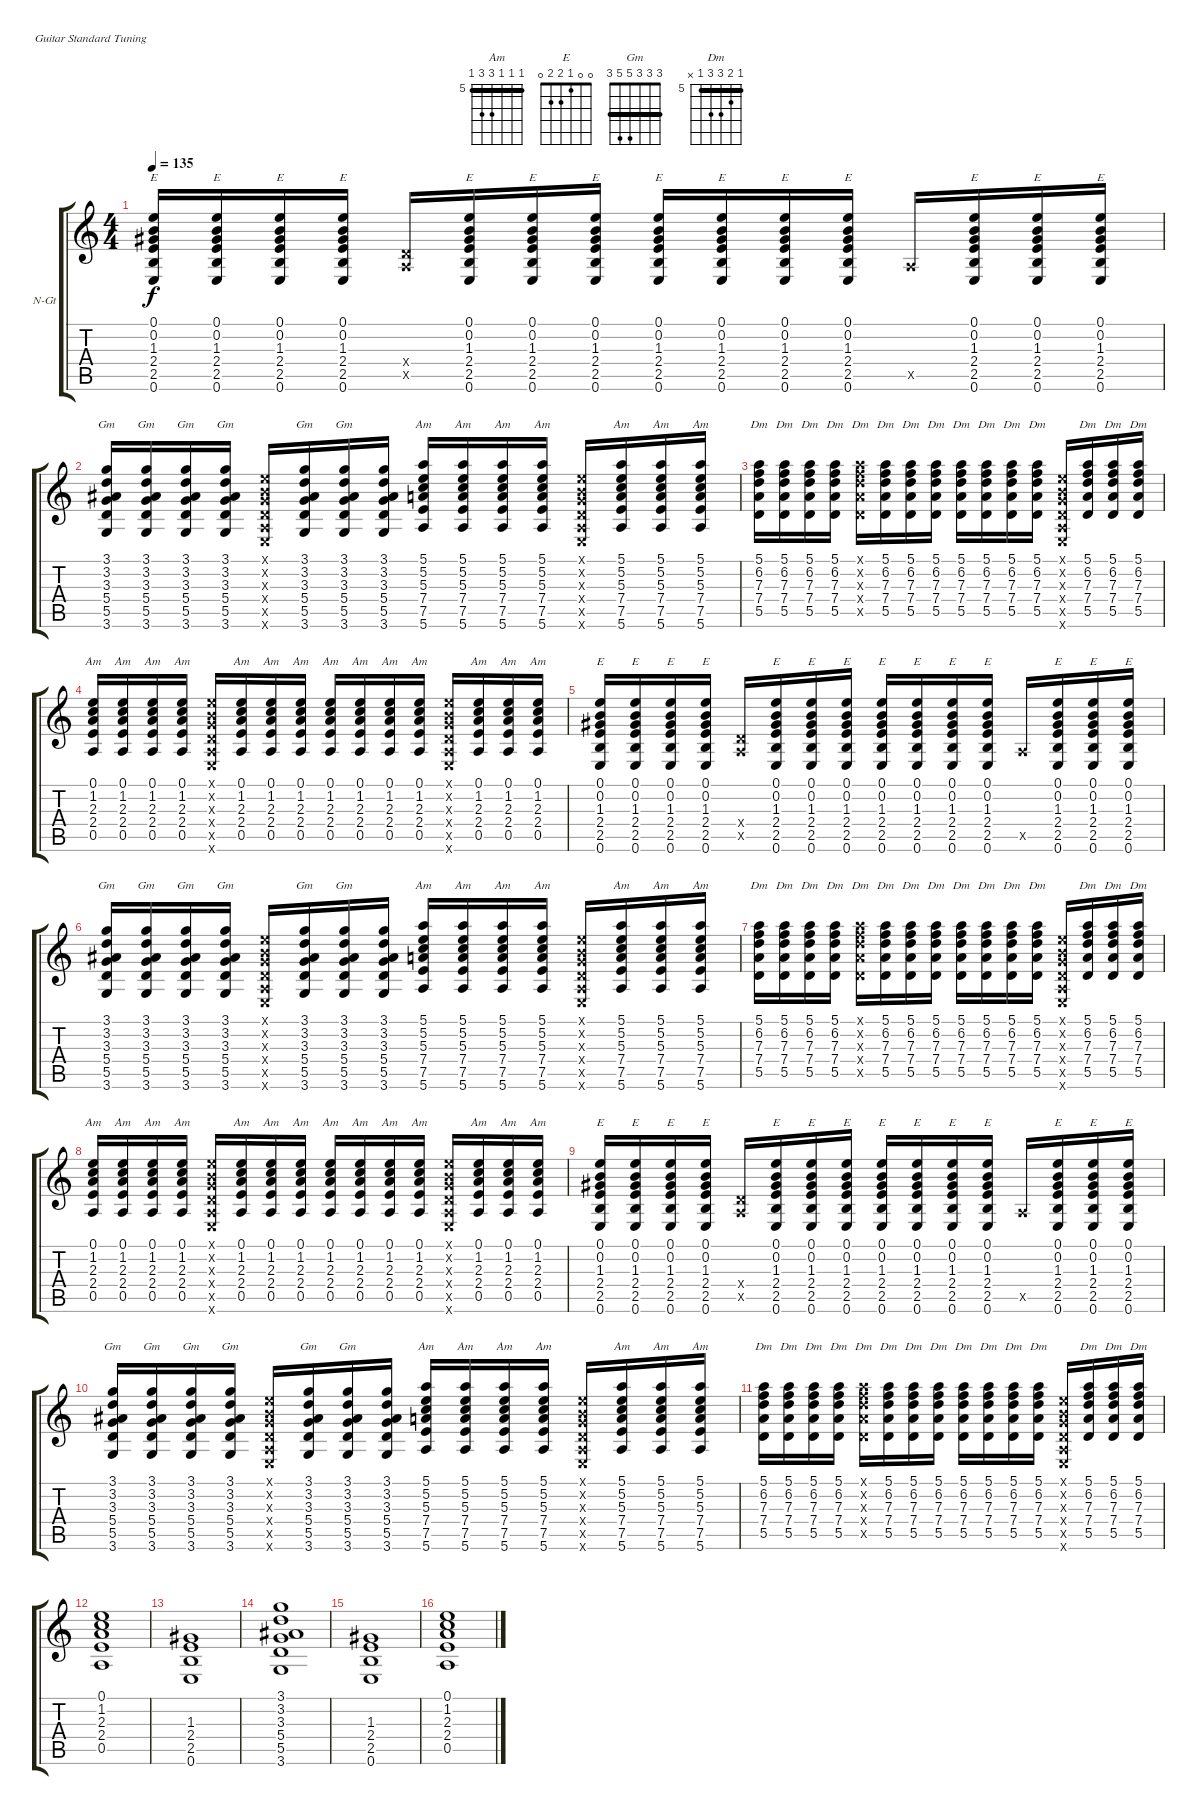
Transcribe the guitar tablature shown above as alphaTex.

\bracketExtendMode groupsimilarinstruments
\firstSystemTrackNameOrientation horizontal
\otherSystemsTrackNameOrientation horizontal
\track ("Gabriela" "N-Gt") {instrument acousticguitarnylon}
\staff {score tabs}
\tuning (E4 B3 G3 D3 A2 E2)
\chord ("Am" 0 1 2 2 0 x)
\chord ("E" 0 0 1 2 2 0)
\chord ("Gm" 3 3 3 5 5 3) {barre (3 3 3)}
\chord ("Am" 5 5 5 7 7 5) {firstfret 5 barre (5 5 5)}
\chord ("Dm" 5 6 7 7 5 x) {firstfret 5 barre 5}
\ts (4 4)
\tempo 135
\clef g2
\ks c
(0.1 0.2 1.3 2.4 2.5 0.6).16{ch "E" dy f} (0.1 0.2 1.3 2.4 2.5 0.6).16{ch "E"} (0.1 0.2 1.3 2.4 2.5 0.6).16{ch "E"} (0.1 0.2 1.3 2.4 2.5 0.6).16{ch "E"} (0.4{x} 0.5{x}).16 (0.1 0.2 1.3 2.4 2.5 0.6).16{ch "E"} (0.1 0.2 1.3 2.4 2.5 0.6).16{ch "E"} (0.1 0.2 1.3 2.4 2.5 0.6).16{ch "E"} (0.1 0.2 1.3 2.4 2.5 0.6).16{ch "E"} (0.1 0.2 1.3 2.4 2.5 0.6).16{ch "E"} (0.1 0.2 1.3 2.4 2.5 0.6).16{ch "E"} (0.1 0.2 1.3 2.4 2.5 0.6).16{ch "E"} 0.5{x}.16 (0.1 0.2 1.3 2.4 2.5 0.6).16{ch "E"} (0.1 0.2 1.3 2.4 2.5 0.6).16{ch "E"} (0.1 0.2 1.3 2.4 2.5 0.6).16{ch "E"} |
(3.1 3.2 3.3 5.4 5.5 3.6).16{ch "Gm"} (3.1 3.2 3.3 5.4 5.5 3.6).16{ch "Gm"} (3.1 3.2 3.3 5.4 5.5 3.6).16{ch "Gm"} (3.1 3.2 3.3 5.4 5.5 3.6).16{ch "Gm"} (0.1{x} 0.2{x} 0.3{x} 0.4{x} 0.5{x} 0.6{x}).16 (3.1 3.2 3.3 5.4 5.5 3.6).16{ch "Gm"} (3.1 3.2 3.3 5.4 5.5 3.6).16{ch "Gm"} (3.1 3.2 3.3 5.4 5.5 3.6).16 (5.1 5.2 5.3 7.4 7.5 5.6).16{ch "Am"} (5.1 5.2 5.3 7.4 7.5 5.6).16{ch "Am"} (5.1 5.2 5.3 7.4 7.5 5.6).16{ch "Am"} (5.1 5.2 5.3 7.4 7.5 5.6).16{ch "Am"} (0.1{x} 0.2{x} 0.3{x} 0.4{x} 0.5{x} 0.6{x}).16 (5.1 5.2 5.3 7.4 7.5 5.6).16{ch "Am"} (5.1 5.2 5.3 7.4 7.5 5.6).16{ch "Am"} (5.1 5.2 5.3 7.4 7.5 5.6).16{ch "Am"} |
(5.1 6.2 7.3 7.4 5.5).16{ch "Dm"} (5.1 6.2 7.3 7.4 5.5).16{ch "Dm"} (5.1 6.2 7.3 7.4 5.5).16{ch "Dm"} (5.1 6.2 7.3 7.4 5.5).16{ch "Dm"} (5.1{x} 6.2{x} 7.3{x} 7.4{x} 5.5{x}).16{ch "Dm"} (5.1 6.2 7.3 7.4 5.5).16{ch "Dm"} (5.1 6.2 7.3 7.4 5.5).16{ch "Dm"} (5.1 6.2 7.3 7.4 5.5).16{ch "Dm"} (5.1 6.2 7.3 7.4 5.5).16{ch "Dm"} (5.1 6.2 7.3 7.4 5.5).16{ch "Dm"} (5.1 6.2 7.3 7.4 5.5).16{ch "Dm"} (5.1 6.2 7.3 7.4 5.5).16{ch "Dm"} (0.1{x} 0.2{x} 0.3{x} 0.4{x} 0.5{x} 0.6{x}).16 (5.1 6.2 7.3 7.4 5.5).16{ch "Dm"} (5.1 6.2 7.3 7.4 5.5).16{ch "Dm"} (5.1 6.2 7.3 7.4 5.5).16{ch "Dm"} |
(0.1 1.2 2.3 2.4 0.5).16{ch "Am"} (0.1 1.2 2.3 2.4 0.5).16{ch "Am"} (0.1 1.2 2.3 2.4 0.5).16{ch "Am"} (0.1 1.2 2.3 2.4 0.5).16{ch "Am"} (0.1{x} 0.2{x} 0.3{x} 0.4{x} 0.5{x} 0.6{x}).16 (0.1 1.2 2.3 2.4 0.5).16{ch "Am"} (0.1 1.2 2.3 2.4 0.5).16{ch "Am"} (0.1 1.2 2.3 2.4 0.5).16{ch "Am"} (0.1 1.2 2.3 2.4 0.5).16{ch "Am"} (0.1 1.2 2.3 2.4 0.5).16{ch "Am"} (0.1 1.2 2.3 2.4 0.5).16{ch "Am"} (0.1 1.2 2.3 2.4 0.5).16{ch "Am"} (0.1{x} 0.2{x} 0.3{x} 0.4{x} 0.5{x} 0.6{x}).16 (0.1 1.2 2.3 2.4 0.5).16{ch "Am"} (0.1 1.2 2.3 2.4 0.5).16{ch "Am"} (0.1 1.2 2.3 2.4 0.5).16{ch "Am"} |
(0.1 0.2 1.3 2.4 2.5 0.6).16{ch "E"} (0.1 0.2 1.3 2.4 2.5 0.6).16{ch "E"} (0.1 0.2 1.3 2.4 2.5 0.6).16{ch "E"} (0.1 0.2 1.3 2.4 2.5 0.6).16{ch "E"} (0.4{x} 0.5{x}).16 (0.1 0.2 1.3 2.4 2.5 0.6).16{ch "E"} (0.1 0.2 1.3 2.4 2.5 0.6).16{ch "E"} (0.1 0.2 1.3 2.4 2.5 0.6).16{ch "E"} (0.1 0.2 1.3 2.4 2.5 0.6).16{ch "E"} (0.1 0.2 1.3 2.4 2.5 0.6).16{ch "E"} (0.1 0.2 1.3 2.4 2.5 0.6).16{ch "E"} (0.1 0.2 1.3 2.4 2.5 0.6).16{ch "E"} 0.5{x}.16 (0.1 0.2 1.3 2.4 2.5 0.6).16{ch "E"} (0.1 0.2 1.3 2.4 2.5 0.6).16{ch "E"} (0.1 0.2 1.3 2.4 2.5 0.6).16{ch "E"} |
(3.1 3.2 3.3 5.4 5.5 3.6).16{ch "Gm"} (3.1 3.2 3.3 5.4 5.5 3.6).16{ch "Gm"} (3.1 3.2 3.3 5.4 5.5 3.6).16{ch "Gm"} (3.1 3.2 3.3 5.4 5.5 3.6).16{ch "Gm"} (0.1{x} 0.2{x} 0.3{x} 0.4{x} 0.5{x} 0.6{x}).16 (3.1 3.2 3.3 5.4 5.5 3.6).16{ch "Gm"} (3.1 3.2 3.3 5.4 5.5 3.6).16{ch "Gm"} (3.1 3.2 3.3 5.4 5.5 3.6).16 (5.1 5.2 5.3 7.4 7.5 5.6).16{ch "Am"} (5.1 5.2 5.3 7.4 7.5 5.6).16{ch "Am"} (5.1 5.2 5.3 7.4 7.5 5.6).16{ch "Am"} (5.1 5.2 5.3 7.4 7.5 5.6).16{ch "Am"} (0.1{x} 0.2{x} 0.3{x} 0.4{x} 0.5{x} 0.6{x}).16 (5.1 5.2 5.3 7.4 7.5 5.6).16{ch "Am"} (5.1 5.2 5.3 7.4 7.5 5.6).16{ch "Am"} (5.1 5.2 5.3 7.4 7.5 5.6).16{ch "Am"} |
(5.1 6.2 7.3 7.4 5.5).16{ch "Dm"} (5.1 6.2 7.3 7.4 5.5).16{ch "Dm"} (5.1 6.2 7.3 7.4 5.5).16{ch "Dm"} (5.1 6.2 7.3 7.4 5.5).16{ch "Dm"} (5.1{x} 6.2{x} 7.3{x} 7.4{x} 5.5{x}).16{ch "Dm"} (5.1 6.2 7.3 7.4 5.5).16{ch "Dm"} (5.1 6.2 7.3 7.4 5.5).16{ch "Dm"} (5.1 6.2 7.3 7.4 5.5).16{ch "Dm"} (5.1 6.2 7.3 7.4 5.5).16{ch "Dm"} (5.1 6.2 7.3 7.4 5.5).16{ch "Dm"} (5.1 6.2 7.3 7.4 5.5).16{ch "Dm"} (5.1 6.2 7.3 7.4 5.5).16{ch "Dm"} (0.1{x} 0.2{x} 0.3{x} 0.4{x} 0.5{x} 0.6{x}).16 (5.1 6.2 7.3 7.4 5.5).16{ch "Dm"} (5.1 6.2 7.3 7.4 5.5).16{ch "Dm"} (5.1 6.2 7.3 7.4 5.5).16{ch "Dm"} |
(0.1 1.2 2.3 2.4 0.5).16{ch "Am"} (0.1 1.2 2.3 2.4 0.5).16{ch "Am"} (0.1 1.2 2.3 2.4 0.5).16{ch "Am"} (0.1 1.2 2.3 2.4 0.5).16{ch "Am"} (0.1{x} 0.2{x} 0.3{x} 0.4{x} 0.5{x} 0.6{x}).16 (0.1 1.2 2.3 2.4 0.5).16{ch "Am"} (0.1 1.2 2.3 2.4 0.5).16{ch "Am"} (0.1 1.2 2.3 2.4 0.5).16{ch "Am"} (0.1 1.2 2.3 2.4 0.5).16{ch "Am"} (0.1 1.2 2.3 2.4 0.5).16{ch "Am"} (0.1 1.2 2.3 2.4 0.5).16{ch "Am"} (0.1 1.2 2.3 2.4 0.5).16{ch "Am"} (0.1{x} 0.2{x} 0.3{x} 0.4{x} 0.5{x} 0.6{x}).16 (0.1 1.2 2.3 2.4 0.5).16{ch "Am"} (0.1 1.2 2.3 2.4 0.5).16{ch "Am"} (0.1 1.2 2.3 2.4 0.5).16{ch "Am"} |
(0.1 0.2 1.3 2.4 2.5 0.6).16{ch "E"} (0.1 0.2 1.3 2.4 2.5 0.6).16{ch "E"} (0.1 0.2 1.3 2.4 2.5 0.6).16{ch "E"} (0.1 0.2 1.3 2.4 2.5 0.6).16{ch "E"} (0.4{x} 0.5{x}).16 (0.1 0.2 1.3 2.4 2.5 0.6).16{ch "E"} (0.1 0.2 1.3 2.4 2.5 0.6).16{ch "E"} (0.1 0.2 1.3 2.4 2.5 0.6).16{ch "E"} (0.1 0.2 1.3 2.4 2.5 0.6).16{ch "E"} (0.1 0.2 1.3 2.4 2.5 0.6).16{ch "E"} (0.1 0.2 1.3 2.4 2.5 0.6).16{ch "E"} (0.1 0.2 1.3 2.4 2.5 0.6).16{ch "E"} 0.5{x}.16 (0.1 0.2 1.3 2.4 2.5 0.6).16{ch "E"} (0.1 0.2 1.3 2.4 2.5 0.6).16{ch "E"} (0.1 0.2 1.3 2.4 2.5 0.6).16{ch "E"} |
(3.1 3.2 3.3 5.4 5.5 3.6).16{ch "Gm"} (3.1 3.2 3.3 5.4 5.5 3.6).16{ch "Gm"} (3.1 3.2 3.3 5.4 5.5 3.6).16{ch "Gm"} (3.1 3.2 3.3 5.4 5.5 3.6).16{ch "Gm"} (0.1{x} 0.2{x} 0.3{x} 0.4{x} 0.5{x} 0.6{x}).16 (3.1 3.2 3.3 5.4 5.5 3.6).16{ch "Gm"} (3.1 3.2 3.3 5.4 5.5 3.6).16{ch "Gm"} (3.1 3.2 3.3 5.4 5.5 3.6).16 (5.1 5.2 5.3 7.4 7.5 5.6).16{ch "Am"} (5.1 5.2 5.3 7.4 7.5 5.6).16{ch "Am"} (5.1 5.2 5.3 7.4 7.5 5.6).16{ch "Am"} (5.1 5.2 5.3 7.4 7.5 5.6).16{ch "Am"} (0.1{x} 0.2{x} 0.3{x} 0.4{x} 0.5{x} 0.6{x}).16 (5.1 5.2 5.3 7.4 7.5 5.6).16{ch "Am"} (5.1 5.2 5.3 7.4 7.5 5.6).16{ch "Am"} (5.1 5.2 5.3 7.4 7.5 5.6).16{ch "Am"} |
(5.1 6.2 7.3 7.4 5.5).16{ch "Dm"} (5.1 6.2 7.3 7.4 5.5).16{ch "Dm"} (5.1 6.2 7.3 7.4 5.5).16{ch "Dm"} (5.1 6.2 7.3 7.4 5.5).16{ch "Dm"} (5.1{x} 6.2{x} 7.3{x} 7.4{x} 5.5{x}).16{ch "Dm"} (5.1 6.2 7.3 7.4 5.5).16{ch "Dm"} (5.1 6.2 7.3 7.4 5.5).16{ch "Dm"} (5.1 6.2 7.3 7.4 5.5).16{ch "Dm"} (5.1 6.2 7.3 7.4 5.5).16{ch "Dm"} (5.1 6.2 7.3 7.4 5.5).16{ch "Dm"} (5.1 6.2 7.3 7.4 5.5).16{ch "Dm"} (5.1 6.2 7.3 7.4 5.5).16{ch "Dm"} (0.1{x} 0.2{x} 0.3{x} 0.4{x} 0.5{x} 0.6{x}).16 (5.1 6.2 7.3 7.4 5.5).16{ch "Dm"} (5.1 6.2 7.3 7.4 5.5).16{ch "Dm"} (5.1 6.2 7.3 7.4 5.5).16{ch "Dm"} |
(0.1 1.2 2.3 2.4 0.5).1 |
(1.3 2.4 2.5 0.6).1 |
(3.1 3.2 3.3 5.4 5.5 3.6).1 |
(1.3 2.4 2.5 0.6).1 |
(0.1 1.2 2.3 2.4 0.5).1
